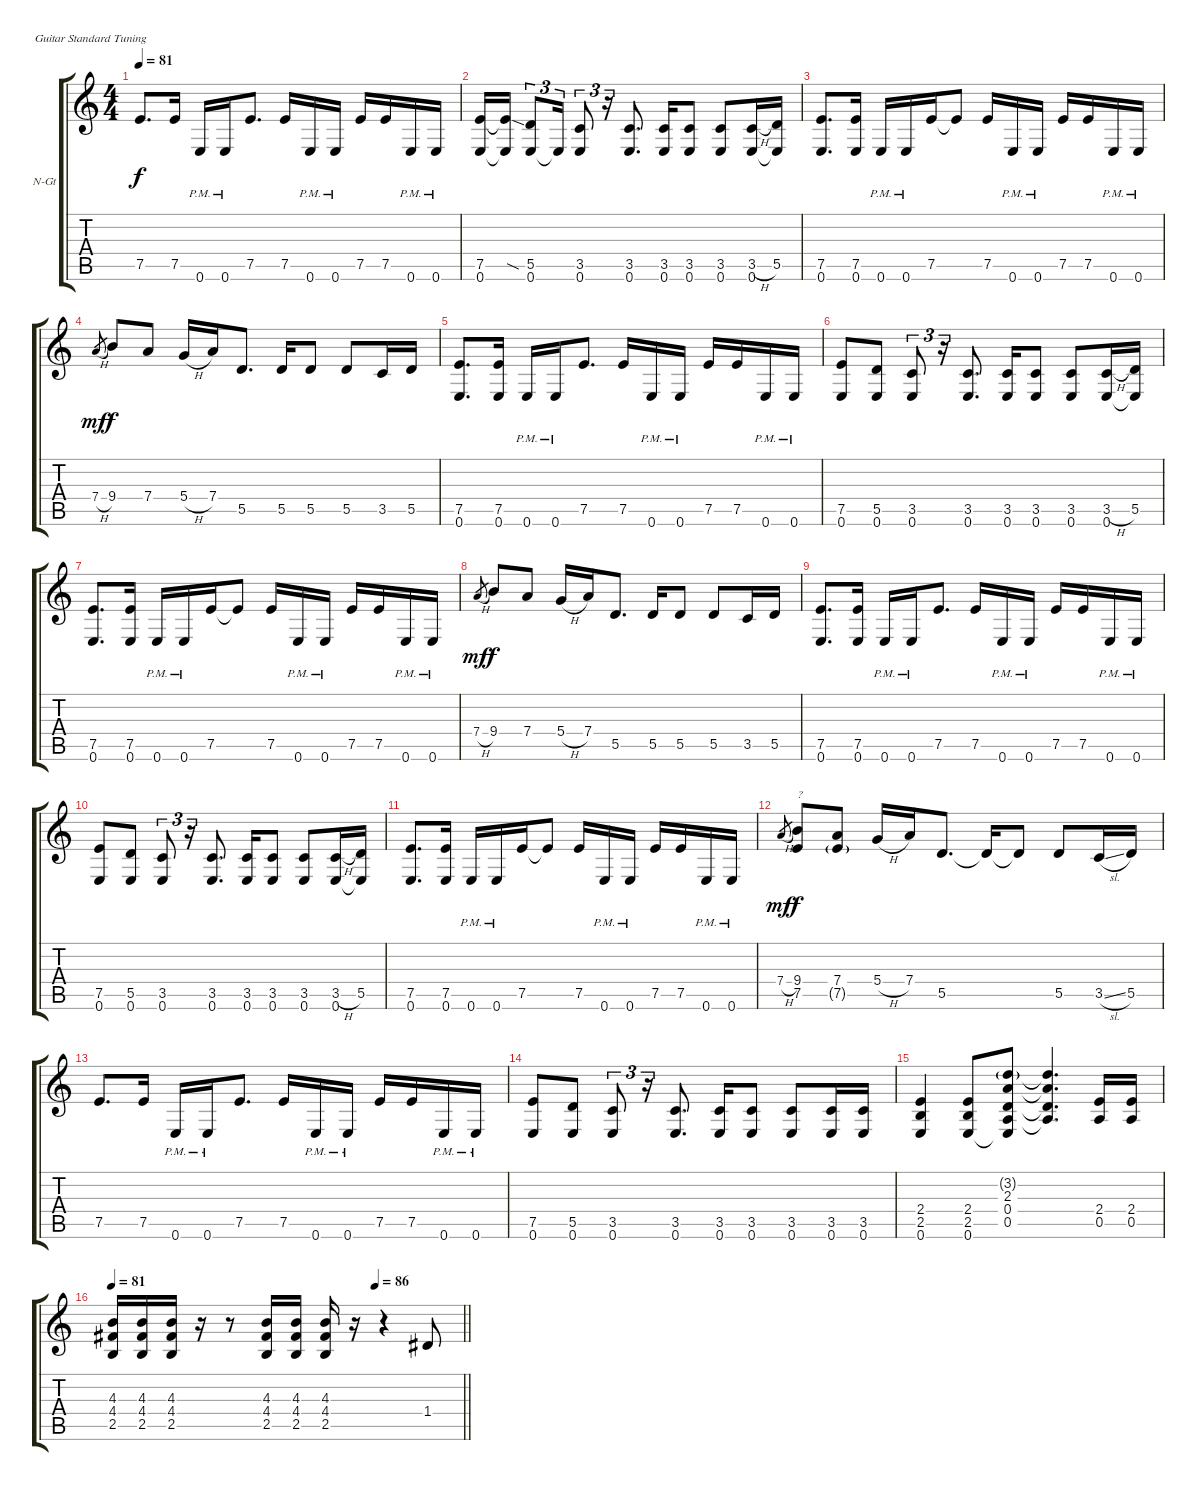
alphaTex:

\bracketExtendMode groupsimilarinstruments
\firstSystemTrackNameOrientation horizontal
\otherSystemsTrackNameOrientation horizontal
\track ("Mikael Akerfeldt" "N-Gt") {instrument acousticguitarnylon}
\staff {score tabs}
\tuning (E4 B3 G3 D3 A2 E2)
\ts (4 4)
\tempo 81
\clef g2
\ks c
7.5.8{d dy f} 7.5.16 0.6{pm}.16 0.6{pm}.16 7.5.8{d} 7.5.16 0.6{pm}.16 0.6{pm}.16 7.5.16 7.5.16 0.6{pm}.16 0.6{pm}.16 |
(7.5 0.6).16 (7.5{sod t} 0.6{t}).16 (5.5 0.6).8{tu (3 2)} 0.6{t}.16{tu (3 2)} (3.5 0.6).8{tu (3 2)} r.16{tu (3 2)} (3.5 0.6).8{d} (3.5 0.6).16 (3.5 0.6).8 (3.5 0.6).8 (3.5{h} 0.6).16 (5.5 0.6{t}).16 |
(7.5 0.6).8{d} (7.5 0.6).16 0.6{pm}.16 0.6{pm}.16 7.5.16 7.5{t}.8 7.5.16 0.6{pm}.16 0.6{pm}.16 7.5.16 7.5.16 0.6{pm}.16 0.6{pm}.16 |
7.4{h}.8{gr dy mf} 9.4.8{dy f} 7.4.8 5.4{h}.16 7.4.16 5.5.8{d} 5.5.16 5.5.8 5.5.8 3.5.16 5.5.16 |
(7.5 0.6).8{d} (7.5 0.6).16 0.6{pm}.16 0.6{pm}.16 7.5.8{d} 7.5.16 0.6{pm}.16 0.6{pm}.16 7.5.16 7.5.16 0.6{pm}.16 0.6{pm}.16 |
(7.5 0.6).8 (5.5 0.6).8 (3.5 0.6).8{tu (3 2)} r.16{tu (3 2)} (3.5 0.6).8{d} (3.5 0.6).16 (3.5 0.6).8 (3.5 0.6).8 (3.5{h} 0.6).16 (5.5 0.6{t}).16 |
(7.5 0.6).8{d} (7.5 0.6).16 0.6{pm}.16 0.6{pm}.16 7.5.16 7.5{t}.8 7.5.16 0.6{pm}.16 0.6{pm}.16 7.5.16 7.5.16 0.6{pm}.16 0.6{pm}.16 |
7.4{h}.8{gr dy mf} 9.4.8{dy f} 7.4.8 5.4{h}.16 7.4.16 5.5.8{d} 5.5.16 5.5.8 5.5.8 3.5.16 5.5.16 |
(7.5 0.6).8{d} (7.5 0.6).16 0.6{pm}.16 0.6{pm}.16 7.5.8{d} 7.5.16 0.6{pm}.16 0.6{pm}.16 7.5.16 7.5.16 0.6{pm}.16 0.6{pm}.16 |
(7.5 0.6).8 (5.5 0.6).8 (3.5 0.6).8{tu (3 2)} r.16{tu (3 2)} (3.5 0.6).8{d} (3.5 0.6).16 (3.5 0.6).8 (3.5 0.6).8 (3.5{h} 0.6).16 (5.5 0.6{t}).16 |
(7.5 0.6).8{d} (7.5 0.6).16 0.6{pm}.16 0.6{pm}.16 7.5.16 7.5{t}.8 7.5.16 0.6{pm}.16 0.6{pm}.16 7.5.16 7.5.16 0.6{pm}.16 0.6{pm}.16 |
7.4{h}.8{gr dy mf} (9.4 7.5).8{txt "?" dy f} (7.4 7.5{g}).8 5.4{h}.16 7.4.16 5.5.8{d} 5.5{t}.16 5.5{t}.8 5.5.8 3.5{sl}.16 5.5.16 |
7.5.8{d} 7.5.16 0.6{pm}.16 0.6{pm}.16 7.5.8{d} 7.5.16 0.6{pm}.16 0.6{pm}.16 7.5.16 7.5.16 0.6{pm}.16 0.6{pm}.16 |
(7.5 0.6).8 (5.5 0.6).8 (3.5 0.6).8{tu (3 2)} r.16{tu (3 2)} (3.5 0.6).8{d} (3.5 0.6).16 (3.5 0.6).8 (3.5 0.6).8 (3.5 0.6).16 (3.5 0.6).16 |
(2.4 2.5 0.6).4 (2.4 2.5 0.6).8 (3.2{g} 2.3 0.4 0.5 0.6{t}).8 (3.2{t} 2.3{t} 0.4{t} 0.5{t}).4{d} (2.4 0.5).16 (2.4 0.5).16 |
\tempo 81
\tempo (86 0.75)
\barLineRight lightlight
(4.3 4.4 2.5).16 (4.3 4.4 2.5).16 (4.3 4.4 2.5).16 r.16 r.8 (4.3 4.4 2.5).16 (4.3 4.4 2.5).16 (4.3 4.4 2.5).16 r.16 r.4 1.4.8
